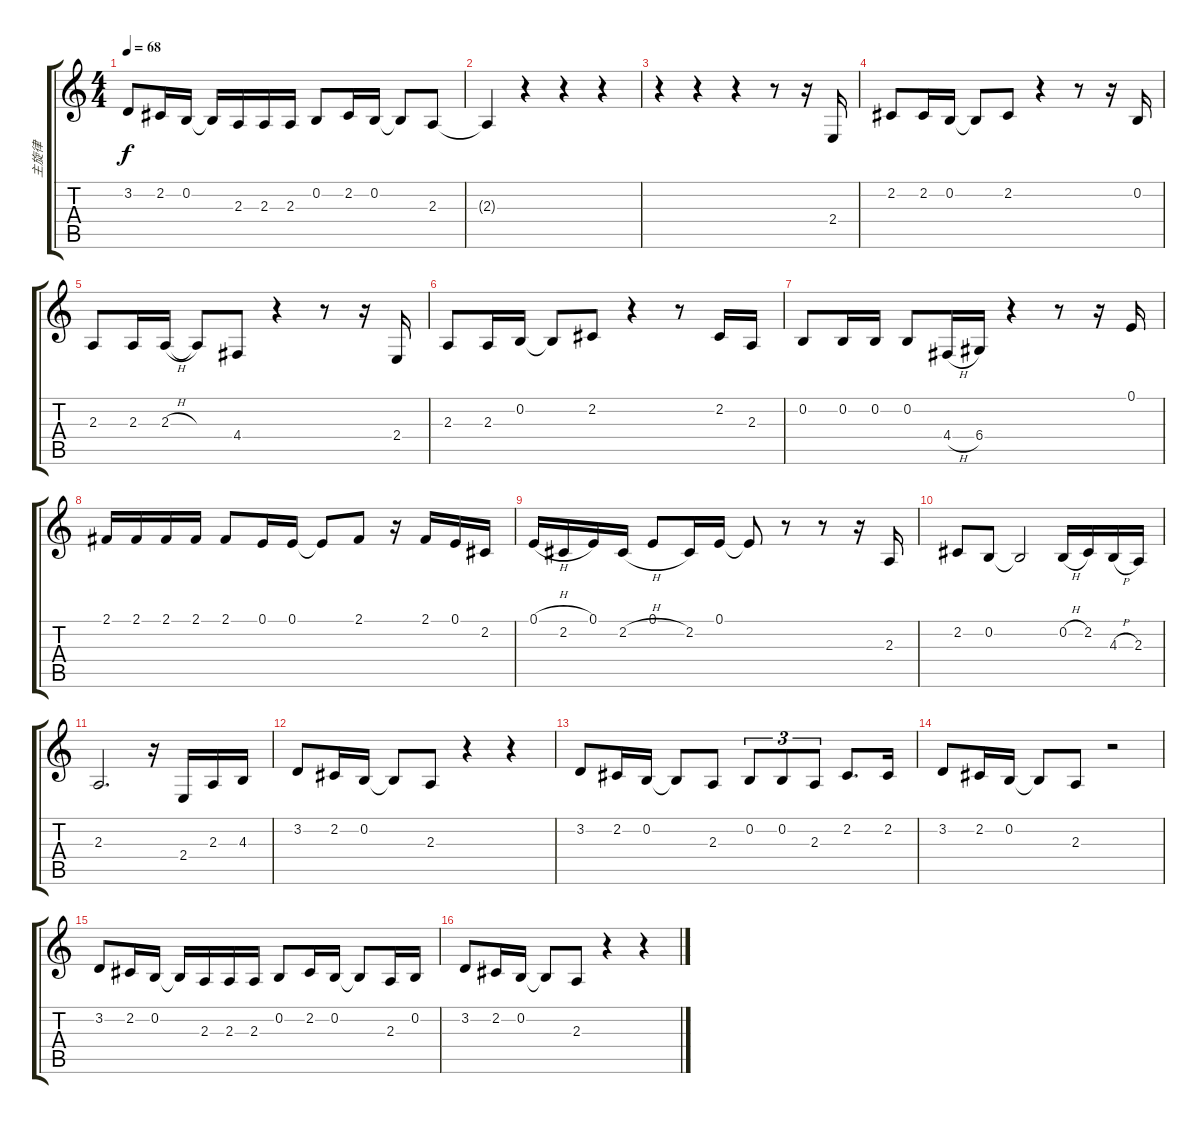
\track ("主旋律" "主旋律") {instrument acousticgrandpiano}
\staff {score tabs}
\tuning (E4 B3 G3 D3 A2 E2) {hide}
\ts (4 4)
\tempo 68
\clef g2
\ks c
3.2.8{dy f} 2.2.16 0.2.16 0.2{t}.16 2.3.16 2.3.16 2.3.16 0.2.8 2.2.16 0.2.16 0.2{t}.8 2.3.8 |
2.3{t}.4 r.4 r.4 r.4 |
r.4 r.4 r.4 r.8 r.16 2.4.16 |
2.2.8 2.2.16 0.2.16 0.2{t}.8 2.2.8 r.4 r.8 r.16 0.2.16 |
2.3.8 2.3.16 2.3{h}.16 2.3{t}.8 4.4.8 r.4 r.8 r.16 2.4.16 |
2.3.8 2.3.16 0.2.16 0.2{t}.8 2.2.8 r.4 r.8 2.2.16 2.3.16 |
0.2.8 0.2.16 0.2.16 0.2.8 4.4{h}.16 6.4.16 r.4 r.8 r.16 0.1.16 |
2.1.16 2.1.16 2.1.16 2.1.16 2.1.8 0.1.16 0.1.16 0.1{t}.8 2.1.8 r.16 2.1.16 0.1.16 2.2.16 |
0.1{h}.16 2.2.16 0.1.16 2.2{h}.16 0.1.8 2.2.16 0.1.16 0.1{t}.8 r.8 r.8 r.16 2.3.16 |
2.2.8 0.2.8 0.2{t}.2 0.2{h}.16 2.2.16 4.3{h}.16 2.3.16 |
2.3.2{d} r.16 2.4.16 2.3.16 4.3.16 |
3.2.8 2.2.16 0.2.16 0.2{t}.8 2.3.8 r.4 r.4 |
3.2.8 2.2.16 0.2.16 0.2{t}.8 2.3.8 0.2.8{tu (3 2)} 0.2.8{tu (3 2)} 2.3.8{tu (3 2)} 2.2.8{d} 2.2.16 |
3.2.8 2.2.16 0.2.16 0.2{t}.8 2.3.8 r.2 |
3.2.8 2.2.16 0.2.16 0.2{t}.16 2.3.16 2.3.16 2.3.16 0.2.8 2.2.16 0.2.16 0.2{t}.8 2.3.16 0.2.16 |
3.2.8 2.2.16 0.2.16 0.2{t}.8 2.3.8 r.4 r.4
